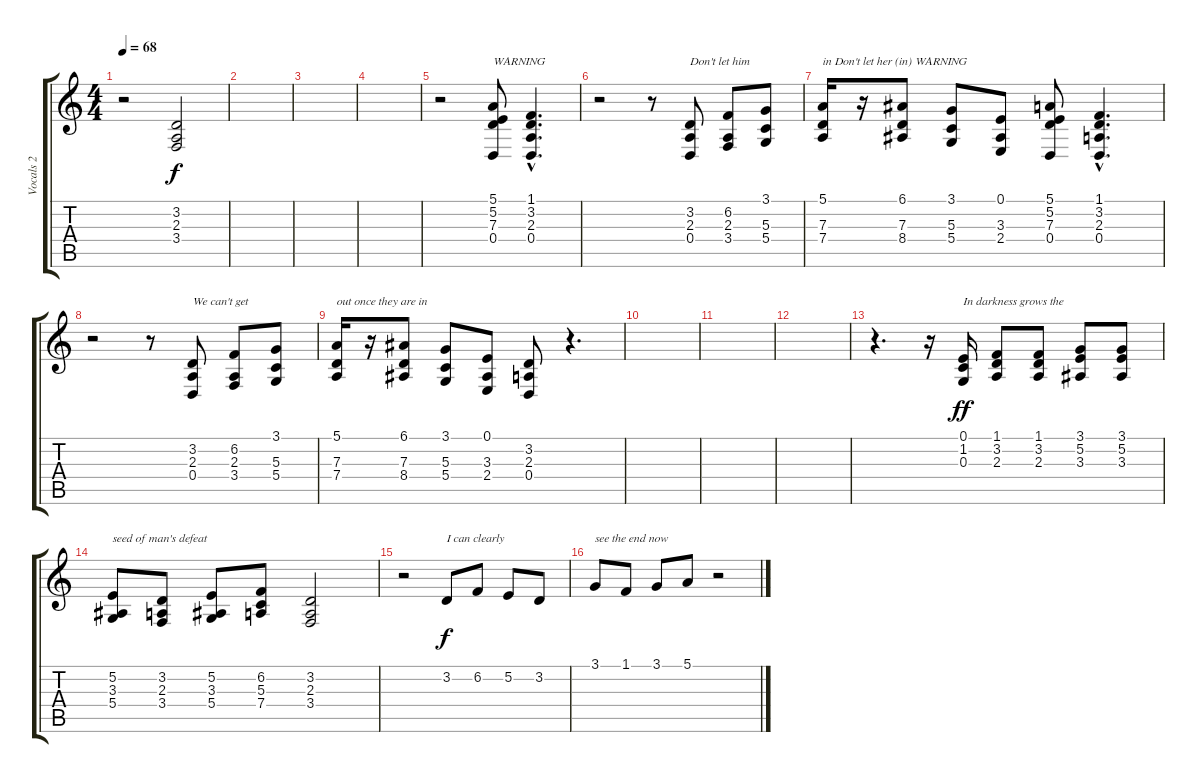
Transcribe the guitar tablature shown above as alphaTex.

\track ("Vocals 2" "Vocals 2") {instrument frenchhorn}
\staff {score tabs}
\tuning (E4 B3 G3 D3 A2 E2) {hide}
\ts (4 4)
\tempo 68
\clef g2
\ks c
r.2{dy f} (3.2 2.3 3.4).2 |
|
|
|
r.2 (5.1 5.2 7.3 0.4).8{txt "WARNING"} (1.1{hac} 3.2{hac} 2.3{hac} 0.4{hac}).4{d} |
r.2 r.8 (3.2 2.3 0.4).8{txt "Don't let him"} (6.2 2.3 3.4).8 (3.1 5.3 5.4).8 |
(5.1 7.3 7.4).16{txt "in Don't let her (in) WARNING"} r.16 (6.1 7.3 8.4).8 (3.1 5.3 5.4).8 (0.1 3.3 2.4).8 (5.1 5.2 7.3 0.4).8 (1.1{hac} 3.2{hac} 2.3{hac} 0.4{hac}).4{d} |
r.2 r.8 (3.2 2.3 0.4).8{txt "We can't get"} (6.2 2.3 3.4).8 (3.1 5.3 5.4).8 |
(5.1 7.3 7.4).16{txt "out once they are in"} r.16 (6.1 7.3 8.4).8 (3.1 5.3 5.4).8 (0.1 3.3 2.4).8 (3.2 2.3 0.4).8 r.4{d} |
|
|
|
r.4{d} r.16 (0.1 1.2 0.3).16{txt "In darkness grows the" dy ff} (1.1 3.2 2.3).8 (1.1 3.2 2.3).8 (3.1 5.2 3.3).8 (3.1 5.2 3.3).8 |
(5.2 3.3 5.4).8{txt "seed of man's defeat"} (3.2 2.3 3.4).8 (5.2 3.3 5.4).8 (6.2 5.3 7.4).8 (3.2 2.3 3.4).2 |
r.2 3.2.8{txt "I can clearly" dy f} 6.2.8 5.2.8 3.2.8 |
3.1.8{txt "see the end now"} 1.1.8 3.1.8 5.1.8 r.2
